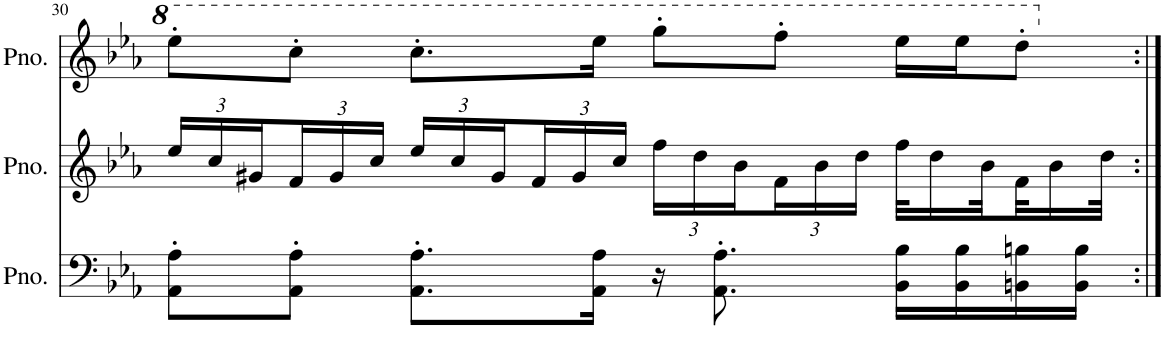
**kern	**kern	**kern
*part3	*part2	*part1
*staff3	*staff2	*staff1
*I"Piano	*I"Piano	*I"Piano
*I'Pno.	*I'Pno.	*I'Pno.
!!LO:PB:g=z
*clefF4	*clefG2	*clefG2
*k[b-e-a-]	*k[b-e-a-]	*k[b-e-a-]
*M4/4	*M4/4	*M4/4
*	*Xbrackettup	*
=30	=30	=30
8AA-\' 8A-\'L	24ee-/LL	8eee-'\L
.	24cc/	.
.	24g#X/	.
8AA-\' 8A-\'J	24f/	8ccc'\J
.	24g#/	.
.	24cc/JJ	.
8.AA-\' 8.A-\'L	24ee-/LL	8.ccc'\L
.	24cc/	.
.	24g#/	.
.	24f/	.
.	24g#/	.
16AA-\ 16A-\Jk	.	16eee-\Jk
.	24cc/JJ	.
16r	24ff\LL	8ggg'\L
.	24dd\	.
8.AA-\' 8.A-\'	.	.
.	24b-\	.
.	24f\	8fff'\J
.	24b-\	.
.	24dd\JJ	.
16BB-\ 16B-\LL	32ff\KLL	16eee-\LL
.	16dd\	.
16BB-\ 16B-\	.	16eee-\J
.	32b-\L	.
16BBn\ 16Bn\	32f\J	8ddd'\J
.	16b-\	.
16BB\ 16B\JJ	.	.
.	32dd\JJk	.
=:|!	=:|!	=:|!
*-	*-	*-
